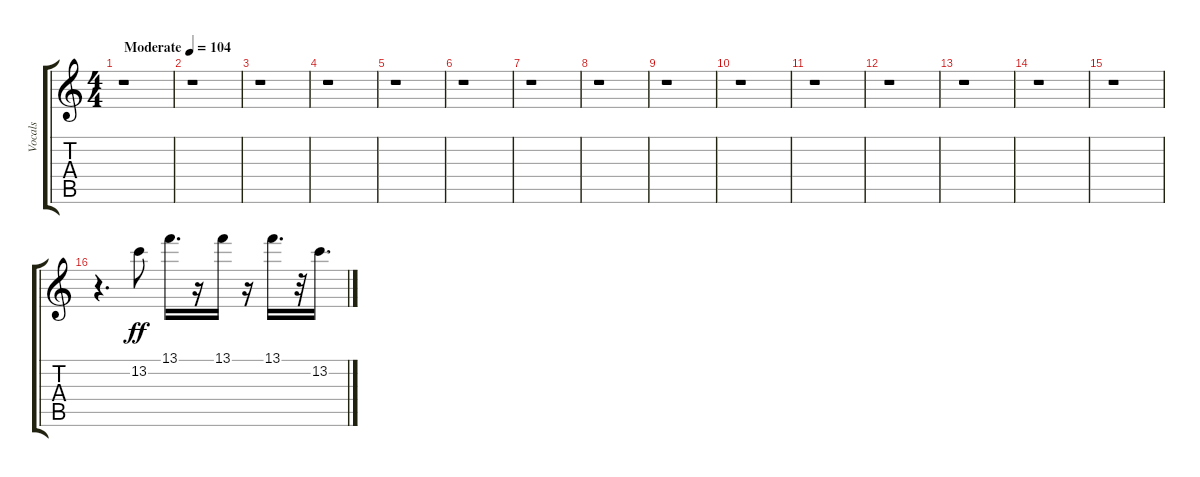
\track ("Vocals" "Vocals") {instrument acousticguitarnylon}
\staff {score tabs}
\tuning (E4 B3 G3 D3 A2 E2) {hide}
\ts (4 4)
\tempo (104 "Moderate")
\clef g2
\ks c
r.1{dy ff instrument acousticguitarnylon} |
r.1 |
r.1 |
r.1 |
r.1 |
r.1 |
r.1 |
r.1 |
r.1 |
r.1 |
r.1 |
r.1 |
r.1 |
r.1 |
r.1 |
r.4{d} 13.2.8 13.1.16{d} r.16 13.1.16 r.16 13.1.16{d} r.32 13.2.16{d}
